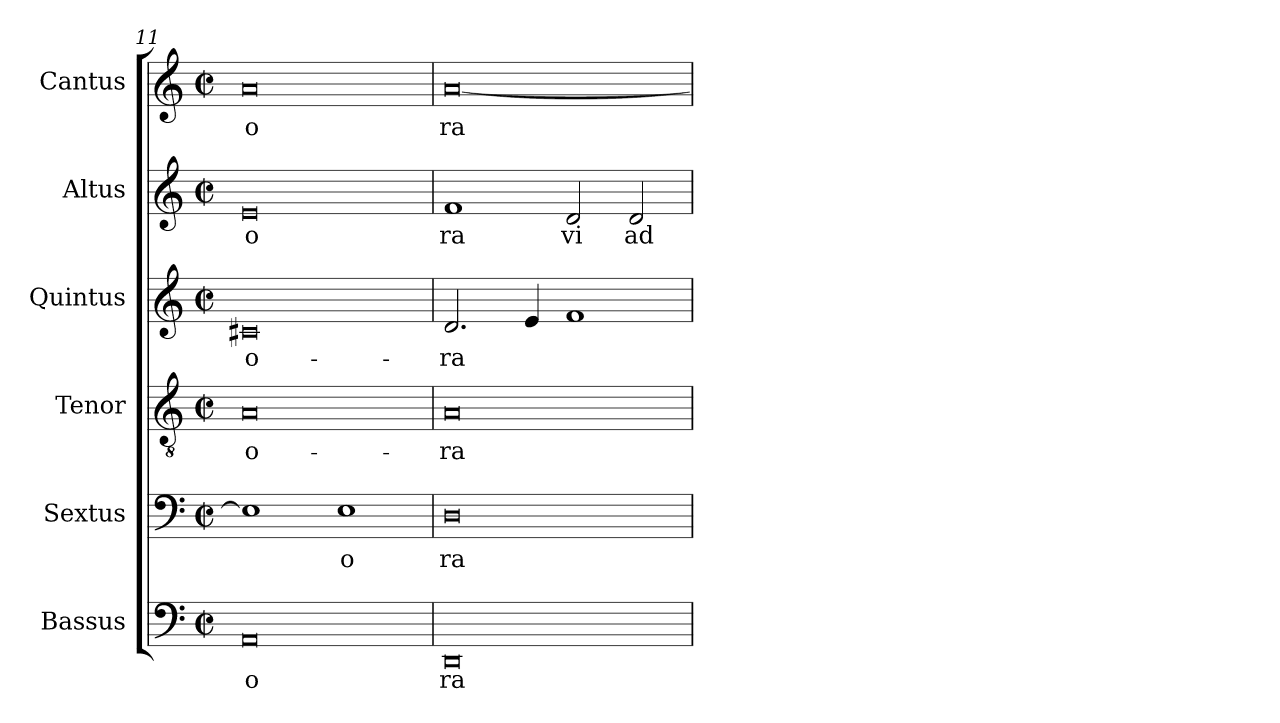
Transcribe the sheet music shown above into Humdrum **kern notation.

**kern	**text	**kern	**text	**kern	**text	**kern	**text	**kern	**text	**kern	**text
*part6	*part6	*part5	*part5	*part4	*part4	*part3	*part3	*part2	*part2	*part1	*part1
*staff6	*staff6	*staff5	*staff5	*staff4	*staff4	*staff3	*staff3	*staff2	*staff2	*staff1	*staff1
*I"Bassus	*	*I"Sextus	*	*I"Tenor	*	*I"Quintus	*	*I"Altus	*	*I"Cantus	*
*clefF4	*	*clefF4	*	*clefGv2	*	*clefG2	*	*clefG2	*	*clefG2	*
*k[]	*	*k[]	*	*k[]	*	*k[]	*	*k[]	*	*k[]	*
*C:	*	*C:	*	*C:	*	*C:	*	*C:	*	*C:	*
*M2/2	*	*M2/2	*	*M2/2	*	*M2/2	*	*M2/2	*	*M2/2	*
*met(c|)	*	*met(c|)	*	*met(c|)	*	*met(c|)	*	*met(c|)	*	*met(c|)	*
=11	=11	=11	=11	=11	=11	=11	=11	=11	=11	=11	=11
!	!LO:LY:b:cj	!	!LO:LY:b:cj	!	!LO:LY:b:cj	!	!LO:LY:b:cj	!	!LO:LY:b:cj	!	!LO:LY:b:cj
0AA	o	1E]	.	0A	o-	0c#X	o-	0e	o	0a	o
!	!	!	!LO:LY:b:cj	!	!	!	!	!	!	!	!
.	.	1E	o	.	.	.	.	.	.	.	.
=12	=12	=12	=12	=12	=12	=12	=12	=12	=12	=12	=12
!	!LO:LY:b:cj	!	!LO:LY:b:cj	!	!LO:LY:b:cj	!	!LO:LY:b:cj	!	!LO:LY:b:cj	!	!LO:LY:b:cj
0DD	ra	0D	ra	0A	-ra-	2.d/	-ra-	1f	ra	[<0a	ra
!	!	!	!	!	!	!	!LO:LY:b:cj	!	!	!	!
.	.	.	.	.	.	4e/	--	.	.	.	.
!	!	!	!	!	!	!	!LO:LY:b:cj	!	!LO:LY:b:cj	!	!
.	.	.	.	.	.	1f	--	2d/	vi	.	.
!	!	!	!	!	!	!	!	!	!LO:LY:b:cj	!	!
.	.	.	.	.	.	.	.	2d/	ad	.	.
=	=	=	=	=	=	=	=	=	=	=	=
*-	*-	*-	*-	*-	*-	*-	*-	*-	*-	*-	*-
